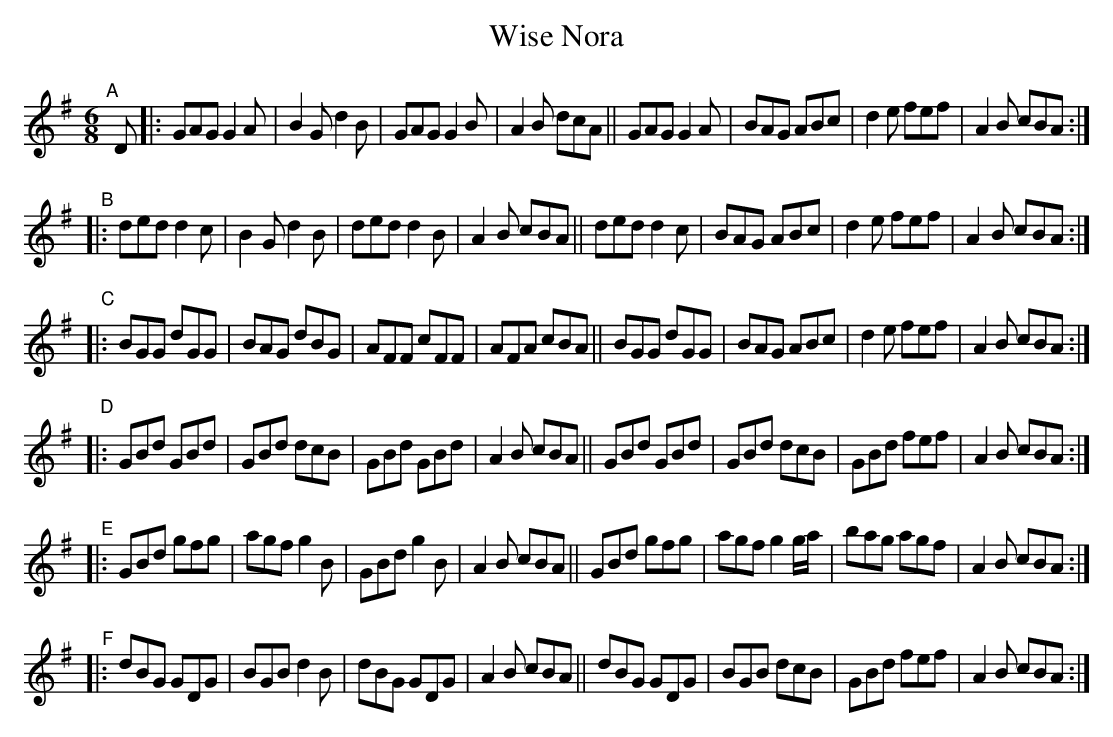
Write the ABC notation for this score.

X:1
T: Wise Nora
M: 6/8
L: 1/8
K: G
"^A"[|]\
  D |: GAG G2A | B2G d2B | GAG G2B | A2B dcA || GAG G2A | BAG ABc | d2e fef | A2B cBA :|
"^B"|: ded d2c | B2G d2B | ded d2B | A2B cBA || ded d2c | BAG ABc | d2e fef | A2B cBA :|
"^C"|: BGG dGG | BAG dBG | AFF cFF | AFA cBA || BGG dGG | BAG ABc | d2e fef | A2B cBA :|
"^D"|: GBd GBd | GBd dcB | GBd GBd | A2B cBA || GBd GBd | GBd dcB | GBd fef | A2B cBA :|
"^E"|: GBd gfg | agf g2B | GBd g2B | A2B cBA || GBd gfg | agf g2g/a/ | bag agf | A2B cBA :|
"^F"|: dBG GDG | BGB d2B | dBG GDG | A2B cBA || dBG GDG | BGB dcB | GBd fef | A2B cBA :|
